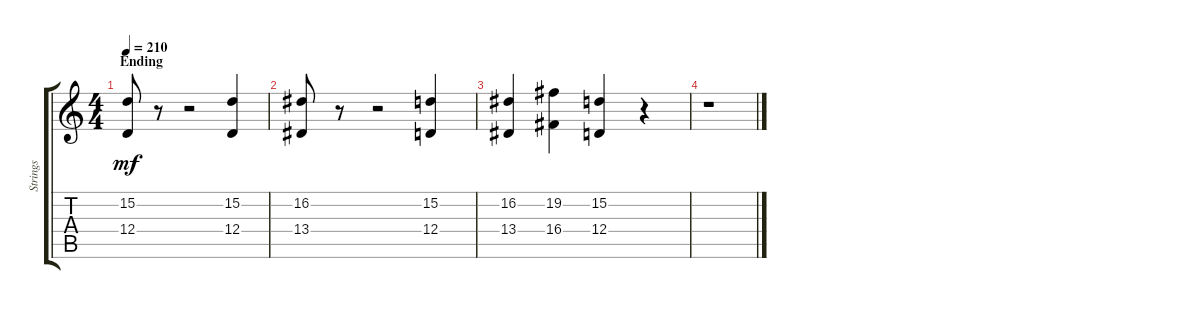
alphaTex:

\track ("Strings" "Strings") {instrument stringensemble1}
\staff {score tabs}
\tuning (E4 B3 G3 D3 A2 E2) {hide}
\ts (4 4)
\section ("" "Ending")
\tempo 210
\clef g2
\ks c
(15.2 12.4).8{dy mf} r.8 r.2 (15.2 12.4).4 |
(16.2 13.4).8 r.8 r.2 (15.2 12.4).4 |
(16.2 13.4).4 (19.2 16.4).4 (15.2 12.4).4 r.4 |
r.1
